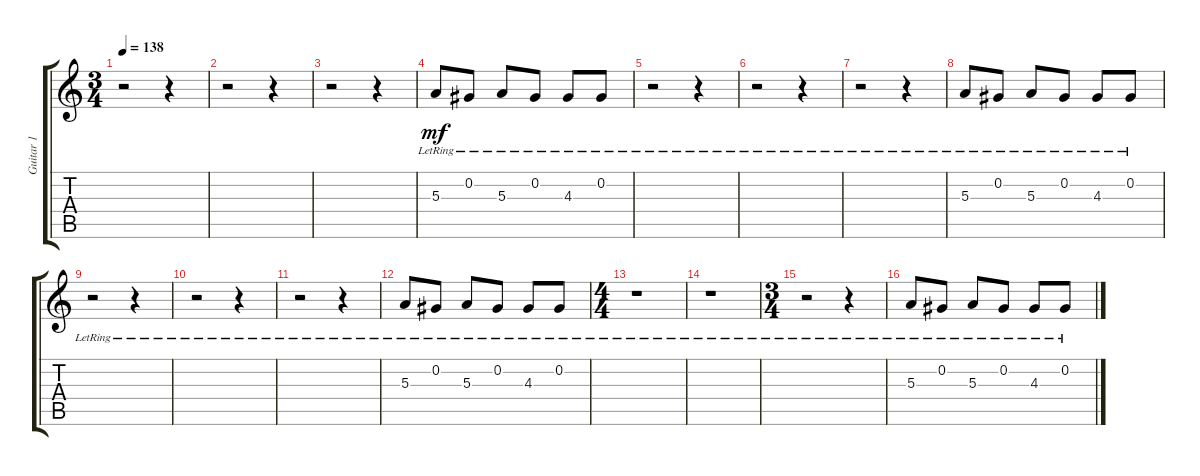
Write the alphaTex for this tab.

\track ("Guitar 1" "Guitar 1") {instrument electricguitarclean}
\staff {score tabs}
\tuning (Db4 Ab3 E3 B2 Gb2 B1) {hide}
\ts (3 4)
\tempo 138
\clef g2
\ks c
r.2{dy mf} r.4 |
r.2 r.4 |
r.2 r.4 |
5.3{lr}.8 0.2{lr}.8 5.3{lr}.8 0.2{lr}.8 4.3{lr}.8 0.2{lr}.8 |
r.2 r.4 |
r.2 r.4 |
r.2 r.4 |
5.3{lr}.8 0.2{lr}.8 5.3{lr}.8 0.2{lr}.8 4.3{lr}.8 0.2{lr}.8 |
r.2 r.4 |
r.2 r.4 |
r.2 r.4 |
5.3{lr}.8 0.2{lr}.8 5.3{lr}.8 0.2{lr}.8 4.3{lr}.8 0.2{lr}.8 |
\ts (4 4)
r.1 |
r.1 |
\ts (3 4)
r.2 r.4 |
5.3{lr}.8 0.2{lr}.8 5.3{lr}.8 0.2{lr}.8 4.3{lr}.8 0.2{lr}.8
